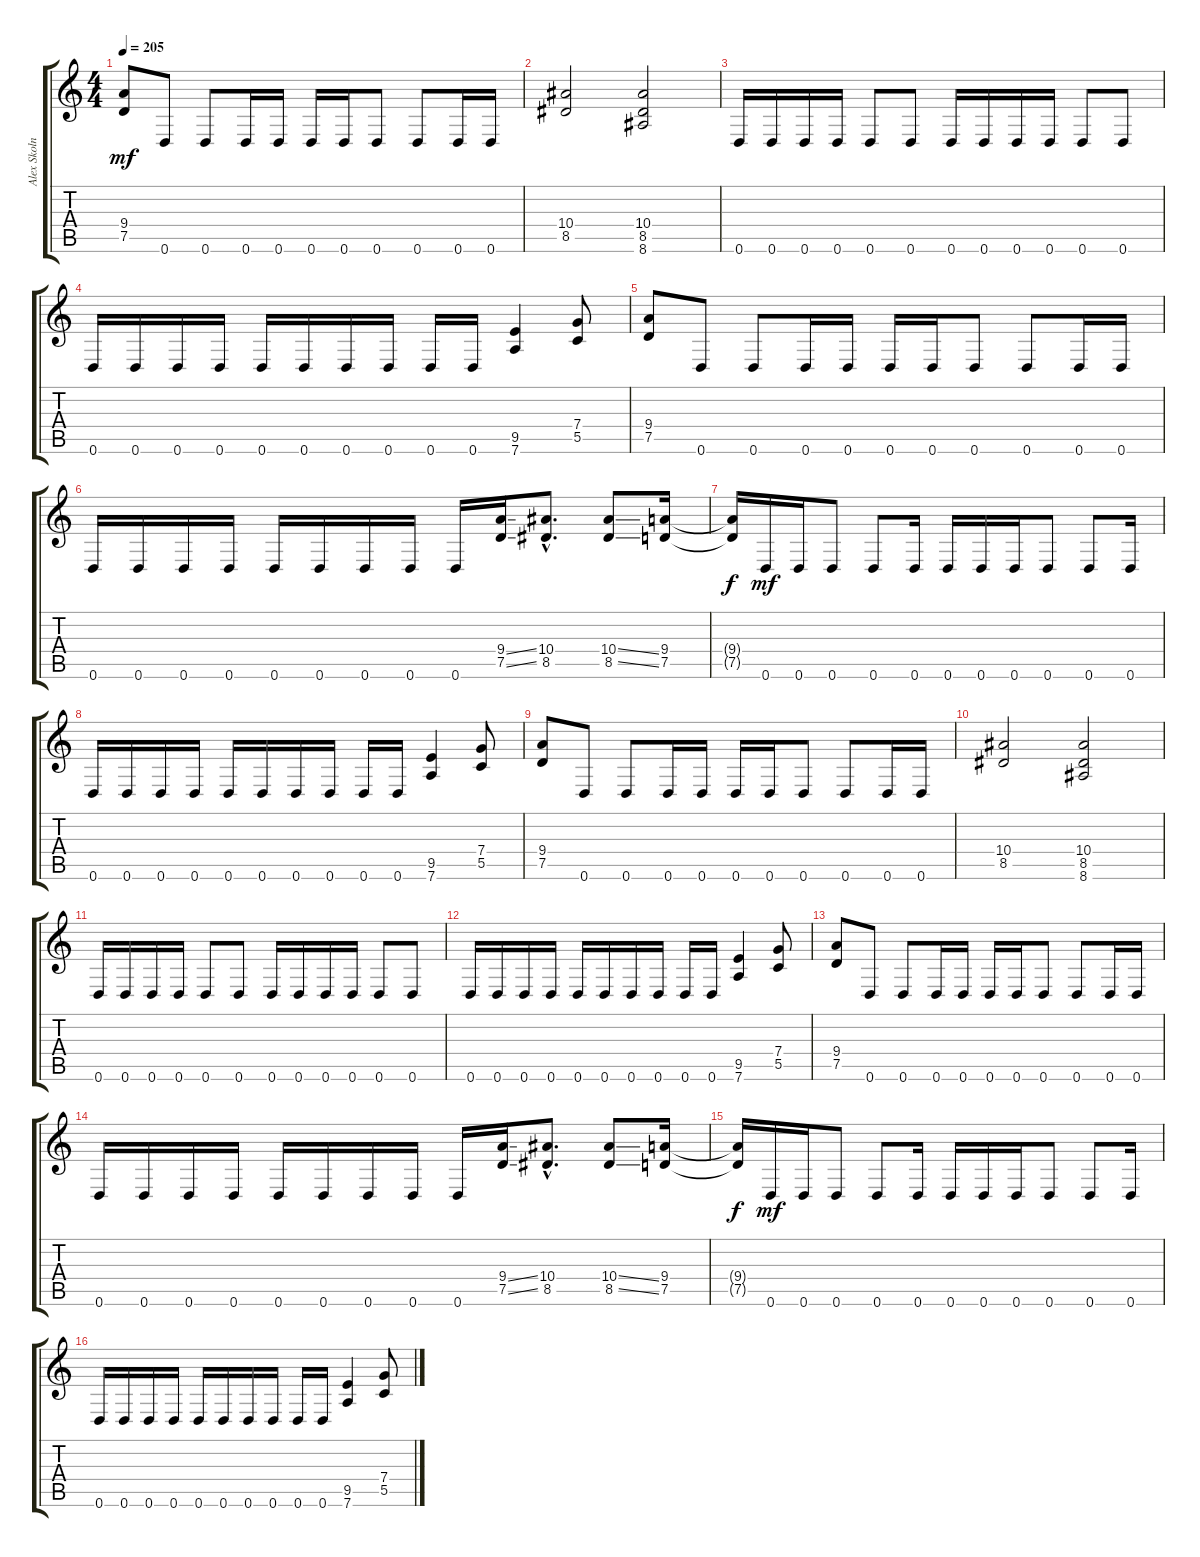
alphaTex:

\track ("Alex Skolnick" "Alex Skoln") {instrument distortionguitar}
\staff {score tabs}
\tuning (D4 A3 F3 C3 G2 D2) {hide}
\ts (4 4)
\tempo 205
\clef g2
\ks c
(9.4 7.5).8{dy mf} 0.6.8 0.6.8 0.6.16 0.6.16 0.6.16 0.6.16 0.6.8 0.6.8 0.6.16 0.6.16 |
(10.4 8.5).2 (10.4 8.5 8.6).2 |
0.6.16 0.6.16 0.6.16 0.6.16 0.6.8 0.6.8 0.6.16 0.6.16 0.6.16 0.6.16 0.6.8 0.6.8 |
0.6.16 0.6.16 0.6.16 0.6.16 0.6.16 0.6.16 0.6.16 0.6.16 0.6.16 0.6.16 (9.5 7.6).4 (7.4 5.5).8 |
(9.4 7.5).8 0.6.8 0.6.8 0.6.16 0.6.16 0.6.16 0.6.16 0.6.8 0.6.8 0.6.16 0.6.16 |
0.6.16 0.6.16 0.6.16 0.6.16 0.6.16 0.6.16 0.6.16 0.6.16 0.6.16 (9.4{ss} 7.5{ss}).16 (10.4{hac} 8.5{hac}).8{d} (10.4{ss} 8.5{ss}).8 (9.4 7.5).16 |
(9.4{t} 7.5{t}).16{dy f} 0.6.16{dy mf} 0.6.16 0.6.8 0.6.8 0.6.16 0.6.16 0.6.16 0.6.16 0.6.8 0.6.8 0.6.16 |
0.6.16 0.6.16 0.6.16 0.6.16 0.6.16 0.6.16 0.6.16 0.6.16 0.6.16 0.6.16 (9.5 7.6).4 (7.4 5.5).8 |
(9.4 7.5).8 0.6.8 0.6.8 0.6.16 0.6.16 0.6.16 0.6.16 0.6.8 0.6.8 0.6.16 0.6.16 |
(10.4 8.5).2 (10.4 8.5 8.6).2 |
0.6.16 0.6.16 0.6.16 0.6.16 0.6.8 0.6.8 0.6.16 0.6.16 0.6.16 0.6.16 0.6.8 0.6.8 |
0.6.16 0.6.16 0.6.16 0.6.16 0.6.16 0.6.16 0.6.16 0.6.16 0.6.16 0.6.16 (9.5 7.6).4 (7.4 5.5).8 |
(9.4 7.5).8 0.6.8 0.6.8 0.6.16 0.6.16 0.6.16 0.6.16 0.6.8 0.6.8 0.6.16 0.6.16 |
0.6.16 0.6.16 0.6.16 0.6.16 0.6.16 0.6.16 0.6.16 0.6.16 0.6.16 (9.4{ss} 7.5{ss}).16 (10.4{hac} 8.5{hac}).8{d} (10.4{ss} 8.5{ss}).8 (9.4 7.5).16 |
(9.4{t} 7.5{t}).16{dy f} 0.6.16{dy mf} 0.6.16 0.6.8 0.6.8 0.6.16 0.6.16 0.6.16 0.6.16 0.6.8 0.6.8 0.6.16 |
0.6.16 0.6.16 0.6.16 0.6.16 0.6.16 0.6.16 0.6.16 0.6.16 0.6.16 0.6.16 (9.5 7.6).4 (7.4 5.5).8
